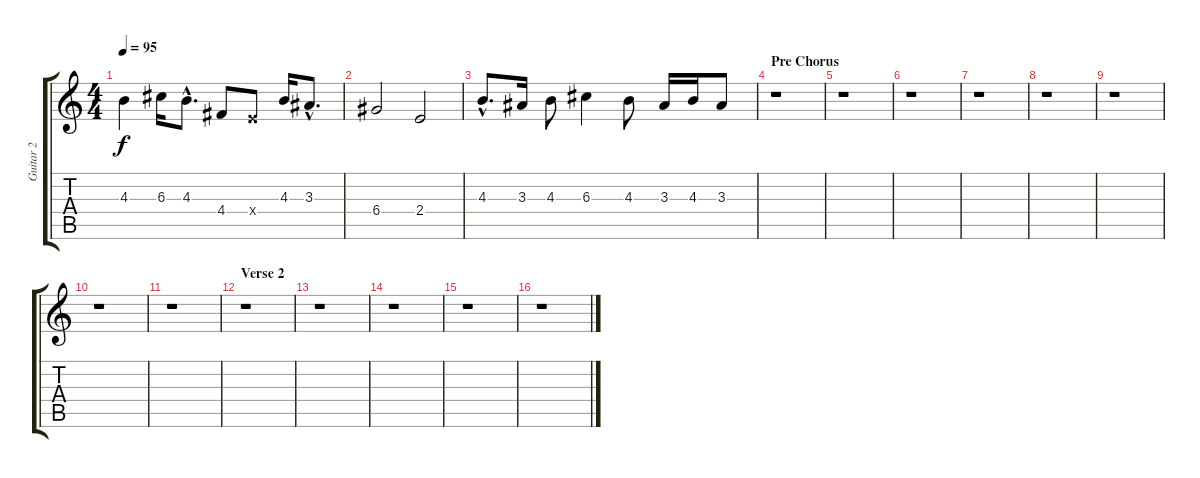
\track ("Guitar 2" "Guitar 2") {instrument overdrivenguitar}
\staff {score tabs}
\tuning (E4 B3 G3 D3 A2 E2) {hide}
\ts (4 4)
\tempo 95
\clef g2
\ks c
4.3.4{dy f} 6.3.16 4.3{hac}.8{d} 4.4.8 2.4{x}.8 4.3.16 3.3{hac}.8{d} |
6.4.2 2.4.2 |
4.3{hac}.8{d} 3.3.16 4.3.8 6.3.4 4.3.8 3.3.16 4.3.16 3.3.8 |
\section ("" "Pre Chorus")
r.1 |
r.1 |
r.1 |
r.1 |
r.1 |
r.1 |
r.1 |
r.1 |
\section ("" "Verse 2")
r.1 |
r.1 |
r.1 |
r.1 |
r.1
